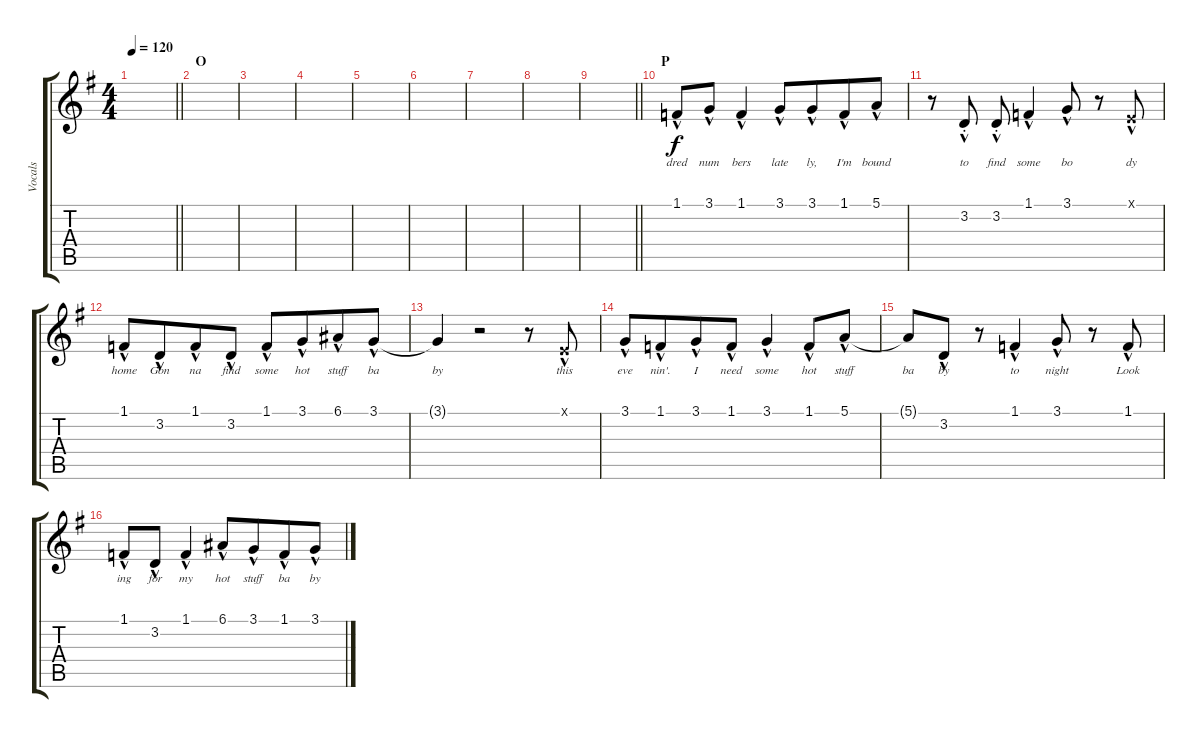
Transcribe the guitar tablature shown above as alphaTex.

\track ("Vocals" "Vocals") {instrument lead2sawtooth}
\staff {score tabs}
\tuning (E4 B3 G3 D3 A2 E2) {hide}
\ts (4 4)
\tempo 120
\clef g2
\barLineRight lightlight
\ks g
|
\section ("" "O")
|
|
|
|
|
|
|
\barLineRight lightlight
|
\section ("" "P")
1.1{hac}.8{lyrics (0 "dred") lyrics (1 "") lyrics (2 "") lyrics (3 "") lyrics (4 "")} 3.1{hac}.8{lyrics (0 "num") lyrics (1 "") lyrics (2 "") lyrics (3 "") lyrics (4 "")} 1.1{hac}.4{lyrics (0 "bers") lyrics (1 "") lyrics (2 "") lyrics (3 "") lyrics (4 "")} 3.1{hac}.8{lyrics (0 "late") lyrics (1 "") lyrics (2 "") lyrics (3 "") lyrics (4 "")} 3.1{hac}.8{lyrics (0 "ly,") lyrics (1 "") lyrics (2 "") lyrics (3 "") lyrics (4 "") beam merge} 1.1{hac}.8{lyrics (0 "I'm") lyrics (1 "") lyrics (2 "") lyrics (3 "") lyrics (4 "")} 5.1{hac}.8{lyrics (0 "bound") lyrics (1 "") lyrics (2 "") lyrics (3 "") lyrics (4 "")} |
r.8 3.2{hac st}.8{lyrics (0 "to") lyrics (1 "") lyrics (2 "") lyrics (3 "") lyrics (4 "")} 3.2{hac st}.8{lyrics (0 "find") lyrics (1 "") lyrics (2 "") lyrics (3 "") lyrics (4 "")} 1.1{hac}.4{lyrics (0 "some") lyrics (1 "") lyrics (2 "") lyrics (3 "") lyrics (4 "")} 3.1{hac}.8{lyrics (0 "bo") lyrics (1 "") lyrics (2 "") lyrics (3 "") lyrics (4 "")} r.8 0.1{hac x}.8{lyrics (0 "dy") lyrics (1 "") lyrics (2 "") lyrics (3 "") lyrics (4 "")} |
1.1{hac}.8{lyrics (0 "home") lyrics (1 "") lyrics (2 "") lyrics (3 "") lyrics (4 "")} 3.2{hac}.8{lyrics (0 "Gon") lyrics (1 "") lyrics (2 "") lyrics (3 "") lyrics (4 "") beam merge} 1.1{hac}.8{lyrics (0 "na") lyrics (1 "") lyrics (2 "") lyrics (3 "") lyrics (4 "")} 3.2{hac}.8{lyrics (0 "find") lyrics (1 "") lyrics (2 "") lyrics (3 "") lyrics (4 "") beam split} 1.1{hac}.8{lyrics (0 "some") lyrics (1 "") lyrics (2 "") lyrics (3 "") lyrics (4 "")} 3.1{hac}.8{lyrics (0 "hot") lyrics (1 "") lyrics (2 "") lyrics (3 "") lyrics (4 "") beam merge} 6.1{hac}.8{lyrics (0 "stuff") lyrics (1 "") lyrics (2 "") lyrics (3 "") lyrics (4 "")} 3.1{hac}.8{lyrics (0 "ba") lyrics (1 "") lyrics (2 "") lyrics (3 "") lyrics (4 "")} |
3.1{t}.4{lyrics (0 "by") lyrics (1 "") lyrics (2 "") lyrics (3 "") lyrics (4 "")} r.2 r.8 0.1{hac x}.8{lyrics (0 "this") lyrics (1 "") lyrics (2 "") lyrics (3 "") lyrics (4 "")} |
3.1{hac}.8{lyrics (0 "eve") lyrics (1 "") lyrics (2 "") lyrics (3 "") lyrics (4 "")} 1.1{hac}.8{lyrics (0 "nin'.") lyrics (1 "") lyrics (2 "") lyrics (3 "") lyrics (4 "") beam merge} 3.1{hac}.8{lyrics (0 "I") lyrics (1 "") lyrics (2 "") lyrics (3 "") lyrics (4 "")} 1.1{hac}.8{lyrics (0 "need") lyrics (1 "") lyrics (2 "") lyrics (3 "") lyrics (4 "")} 3.1{hac}.4{lyrics (0 "some") lyrics (1 "") lyrics (2 "") lyrics (3 "") lyrics (4 "")} 1.1{hac}.8{lyrics (0 "hot") lyrics (1 "") lyrics (2 "") lyrics (3 "") lyrics (4 "")} 5.1{hac}.8{lyrics (0 "stuff") lyrics (1 "") lyrics (2 "") lyrics (3 "") lyrics (4 "")} |
5.1{t}.8{lyrics (0 "ba") lyrics (1 "") lyrics (2 "") lyrics (3 "") lyrics (4 "")} 3.2{hac}.8{lyrics (0 "by") lyrics (1 "") lyrics (2 "") lyrics (3 "") lyrics (4 "")} r.8 1.1{hac}.4{lyrics (0 "to") lyrics (1 "") lyrics (2 "") lyrics (3 "") lyrics (4 "")} 3.1{hac}.8{lyrics (0 "night") lyrics (1 "") lyrics (2 "") lyrics (3 "") lyrics (4 "")} r.8 1.1{hac}.8{lyrics (0 "Look") lyrics (1 "") lyrics (2 "") lyrics (3 "") lyrics (4 "")} |
1.1{hac}.8{lyrics (0 "ing") lyrics (1 "") lyrics (2 "") lyrics (3 "") lyrics (4 "")} 3.2{hac}.8{lyrics (0 "for") lyrics (1 "") lyrics (2 "") lyrics (3 "") lyrics (4 "") beam merge} 1.1{hac}.4{lyrics (0 "my") lyrics (1 "") lyrics (2 "") lyrics (3 "") lyrics (4 "") beam split} 6.1{hac}.8{lyrics (0 "hot") lyrics (1 "") lyrics (2 "") lyrics (3 "") lyrics (4 "")} 3.1{hac}.8{lyrics (0 "stuff") lyrics (1 "") lyrics (2 "") lyrics (3 "") lyrics (4 "") beam merge} 1.1{hac}.8{lyrics (0 "ba") lyrics (1 "") lyrics (2 "") lyrics (3 "") lyrics (4 "")} 3.1{hac}.8{lyrics (0 "by") lyrics (1 "") lyrics (2 "") lyrics (3 "") lyrics (4 "")}
